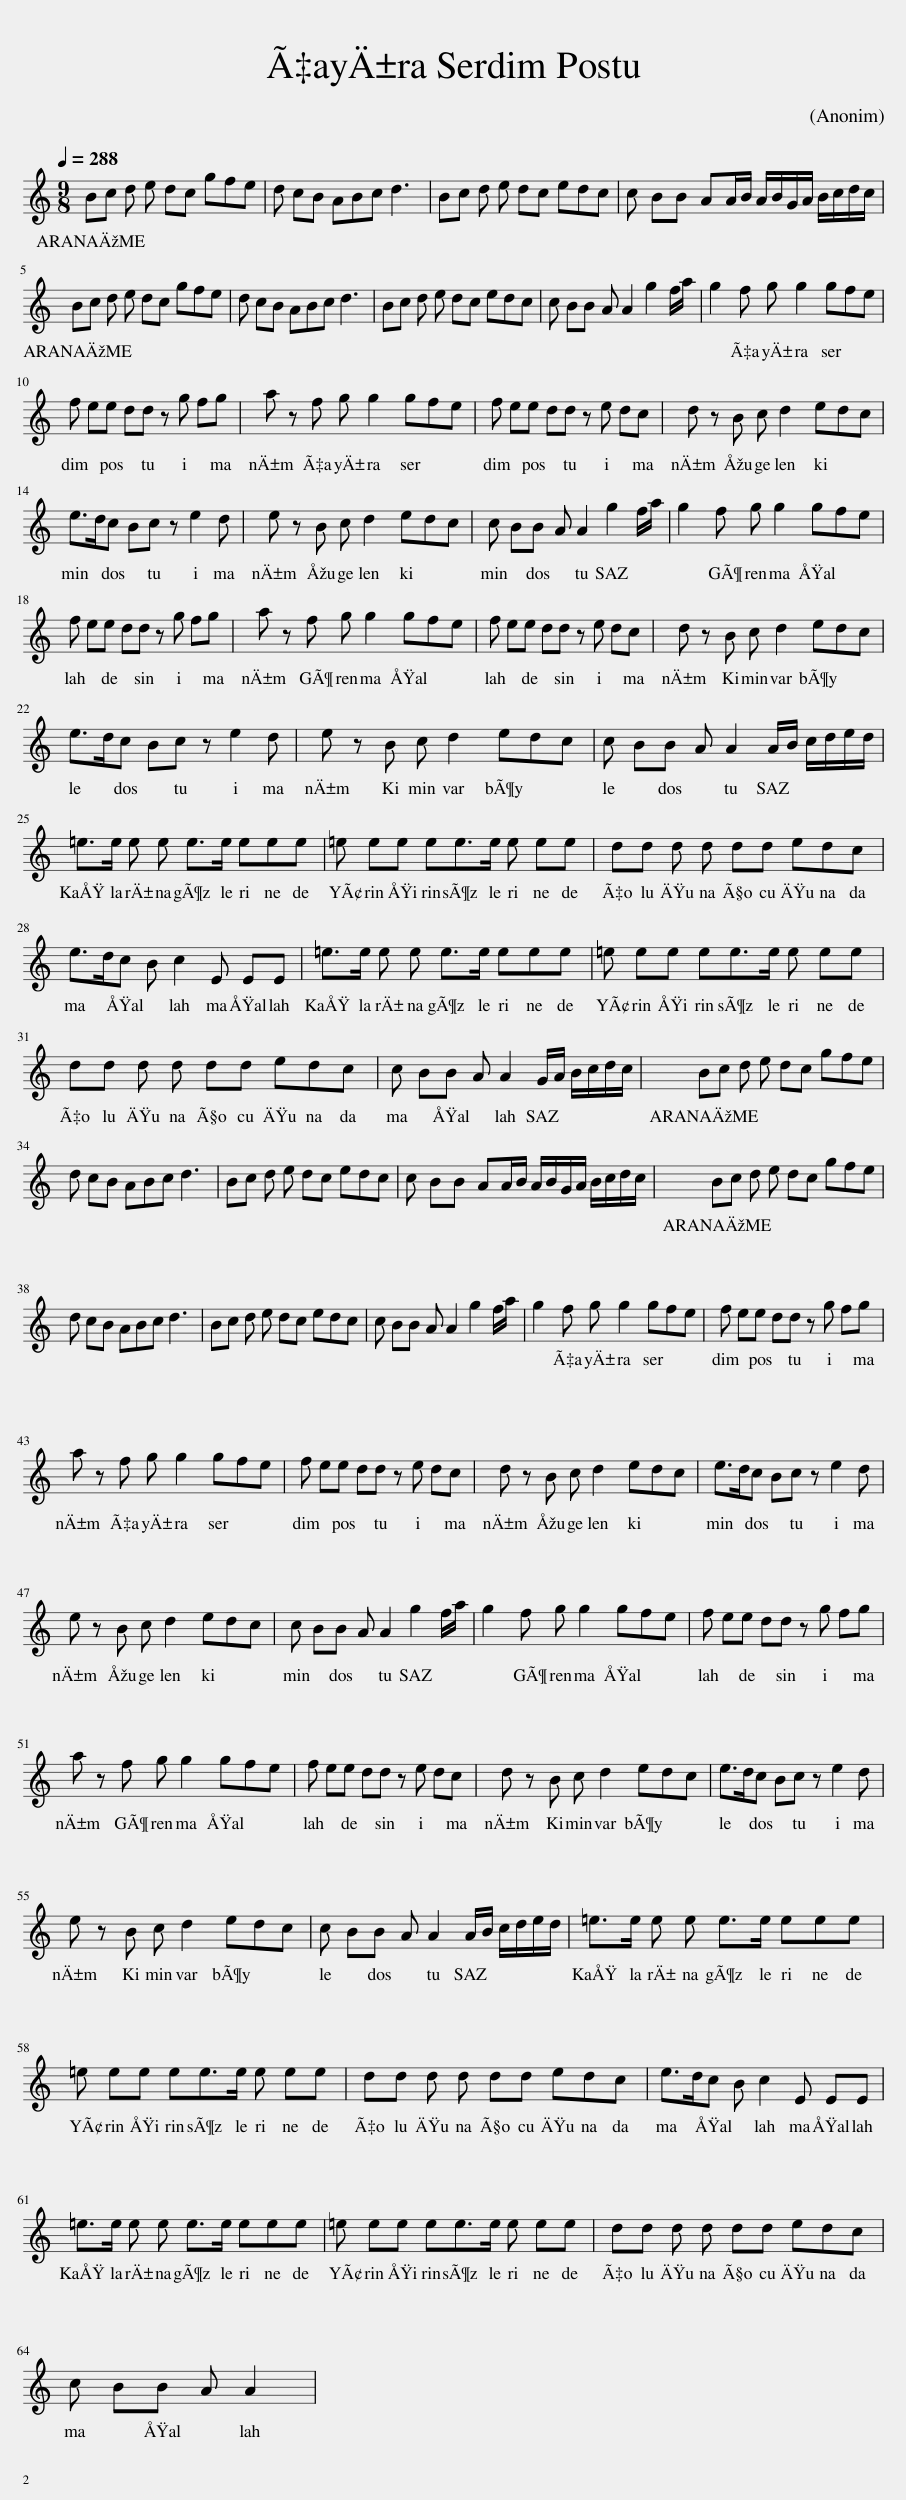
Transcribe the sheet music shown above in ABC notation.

X:1
L:1/8
Q:1/4=288
M:9/8
I:linebreak $
K:C
V:1 treble
V:1
 Bc d e dc gfe | d cB ABc d3 | Bc d e dc edc | c BB AA/B/ A/B/G/A/ B/c/d/c/ |$ Bc d e dc gfe | %5
 d cB ABc d3 | Bc d e dc edc | c BB A A2 g2 f/a/ | g2 f g g2 gfe |$ f ee dd z g fg | %10
 a z f g g2 gfe | f ee dd z e dc | d z B c d2 edc |$ e>dc Bc z e2 d | e z B c d2 edc | %15
 c BB A A2 g2 f/a/ | g2 f g g2 gfe |$ f ee dd z g fg | a z f g g2 gfe | f ee dd z e dc | %20
 d z B c d2 edc |$ e>dc Bc z e2 d | e z B c d2 edc | c BB A A2 A/B/ c/d/e/d/ |$ =e>e e e e>e eee | %25
 =e ee ee>e e ee | dd d d dd edc |$ e>dc B c2 E EE | =e>e e e e>e eee | =e ee ee>e e ee |$ %30
 dd d d dd edc | c BB A A2 G/A/ B/c/d/c/ | Bc d e dc gfe |$ d cB ABc d3 | Bc d e dc edc | %35
 c BB AA/B/ A/B/G/A/ B/c/d/c/ | Bc d e dc gfe |$ d cB ABc d3 | Bc d e dc edc | c BB A A2 g2 f/a/ | %40
 g2 f g g2 gfe | f ee dd z g fg |$ a z f g g2 gfe | f ee dd z e dc | d z B c d2 edc | %45
 e>dc Bc z e2 d |$ e z B c d2 edc | c BB A A2 g2 f/a/ | g2 f g g2 gfe | f ee dd z g fg |$ %50
 a z f g g2 gfe | f ee dd z e dc | d z B c d2 edc | e>dc Bc z e2 d |$ e z B c d2 edc | %55
 c BB A A2 A/B/ c/d/e/d/ | =e>e e e e>e eee |$ =e ee ee>e e ee | dd d d dd edc | e>dc B c2 E EE |$ %60
 =e>e e e e>e eee | =e ee ee>e e ee | dd d d dd edc |$ c BB A A2 | %64
